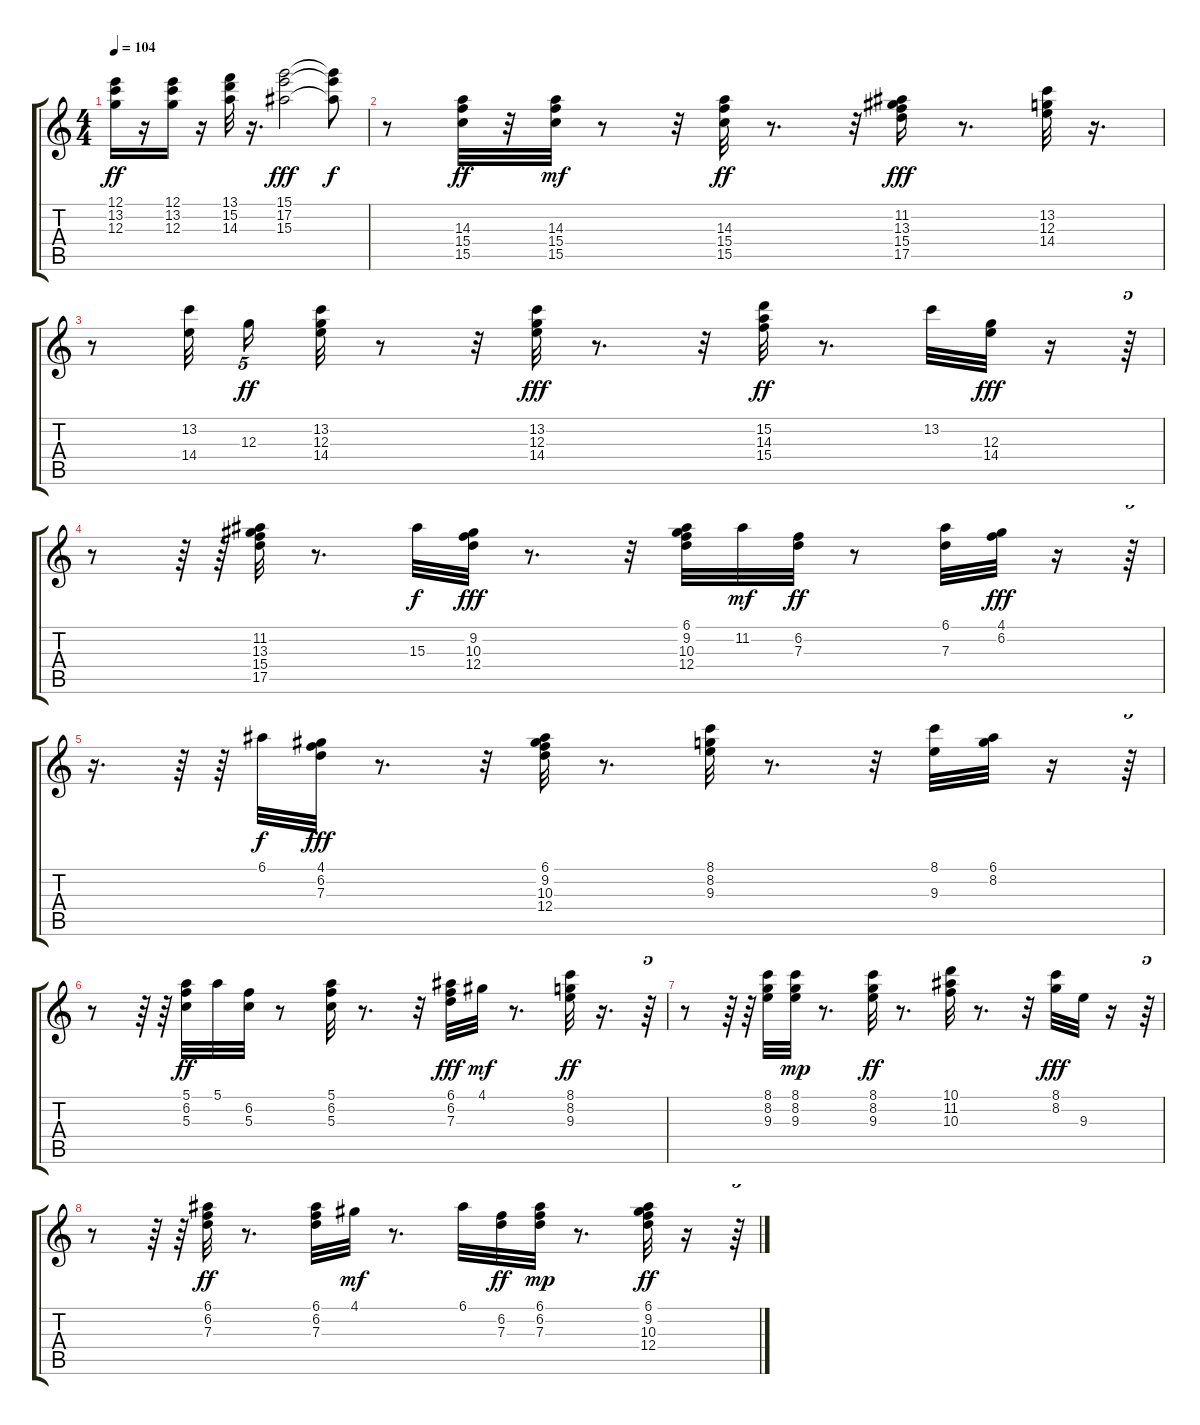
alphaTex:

\track "" {instrument electricguitarclean}
\staff {score tabs}
\tuning (E4 B3 G3 D3 A2 E2) {hide}
\ts (4 4)
\tempo 104
\clef g2
\ks c
(12.1 13.2 12.3).16{dy ff} r.16 (12.1 13.2 12.3).16 r.16 (13.1 15.2 14.3).32 r.16{d} (15.1 17.2 15.3).2{dy fff} (15.1{t} 17.2{t} 15.3{t}).8{dy f} |
r.8 (14.3 15.4 15.5).32{dy ff} r.32 (14.3 15.4 15.5).32{dy mf} r.8 r.32 (14.3 15.4 15.5).32{dy ff} r.8{d} r.32 (11.2 13.3 15.4 17.5).16{dy fff} r.8{d} (13.2 12.3 14.4).32 r.16{d} |
r.8 (13.2 14.4).32{beam splitsecondary} 12.3.16{tu (5 4) dy ff} (13.2 12.3 14.4).32 r.8 r.32 (13.2 12.3 14.4).32{dy fff} r.8{d} r.32 (15.2 14.3 15.4).32{dy ff} r.8{d} 13.2.32 (12.3 14.4).32{dy fff} r.16 r.64{tu (5 4)} |
r.8 r.64 r.64 (11.2 13.3 15.4 17.5).32 r.8{d} 15.3.32{dy f} (9.2 10.3 12.4).32{dy fff} r.8{d} r.32 (6.1 9.2 10.3 12.4).32 11.2.32{dy mf} (6.2 7.3).32{dy ff} r.8 (6.1 7.3).32 (4.1 6.2).32{dy fff} r.16 r.64{tu (5 4)} |
r.16{d} r.64 r.64 6.1.32{dy f} (4.1 6.2 7.3).32{dy fff} r.8{d} r.32 (6.1 9.2 10.3 12.4).32 r.8{d} (8.1 8.2 9.3).32 r.8{d} r.32 (8.1 9.3).32 (6.1 8.2).32 r.16 r.64{tu (5 4)} |
r.8 r.64 r.64 (5.1 6.2 5.3).32{dy ff} 5.1.32 (6.2 5.3).32 r.8 (5.1 6.2 5.3).32 r.8{d} r.32 (6.1 6.2 7.3).32{dy fff} 4.1.32{dy mf} r.8{d} (8.1 8.2 9.3).32{dy ff} r.16{d} r.64{tu (5 4)} |
r.8 r.64 r.64 (8.1 8.2 9.3).32 (8.1 8.2 9.3).32{dy mp} r.8{d} (8.1 8.2 9.3).32{dy ff} r.8{d} (10.1 11.2 10.3).32 r.8{d} r.32 (8.1 8.2).32{dy fff} 9.3.32 r.16 r.64{tu (5 4)} |
r.8 r.64 r.64 (6.1 6.2 7.3).32{dy ff} r.8{d} (6.1 6.2 7.3).32 4.1.32{dy mf} r.8{d} 6.1.32 (6.2 7.3).32{dy ff} (6.1 6.2 7.3).32{dy mp} r.8{d} (6.1 9.2 10.3 12.4).32{dy ff} r.16 r.64{tu (5 4)}
